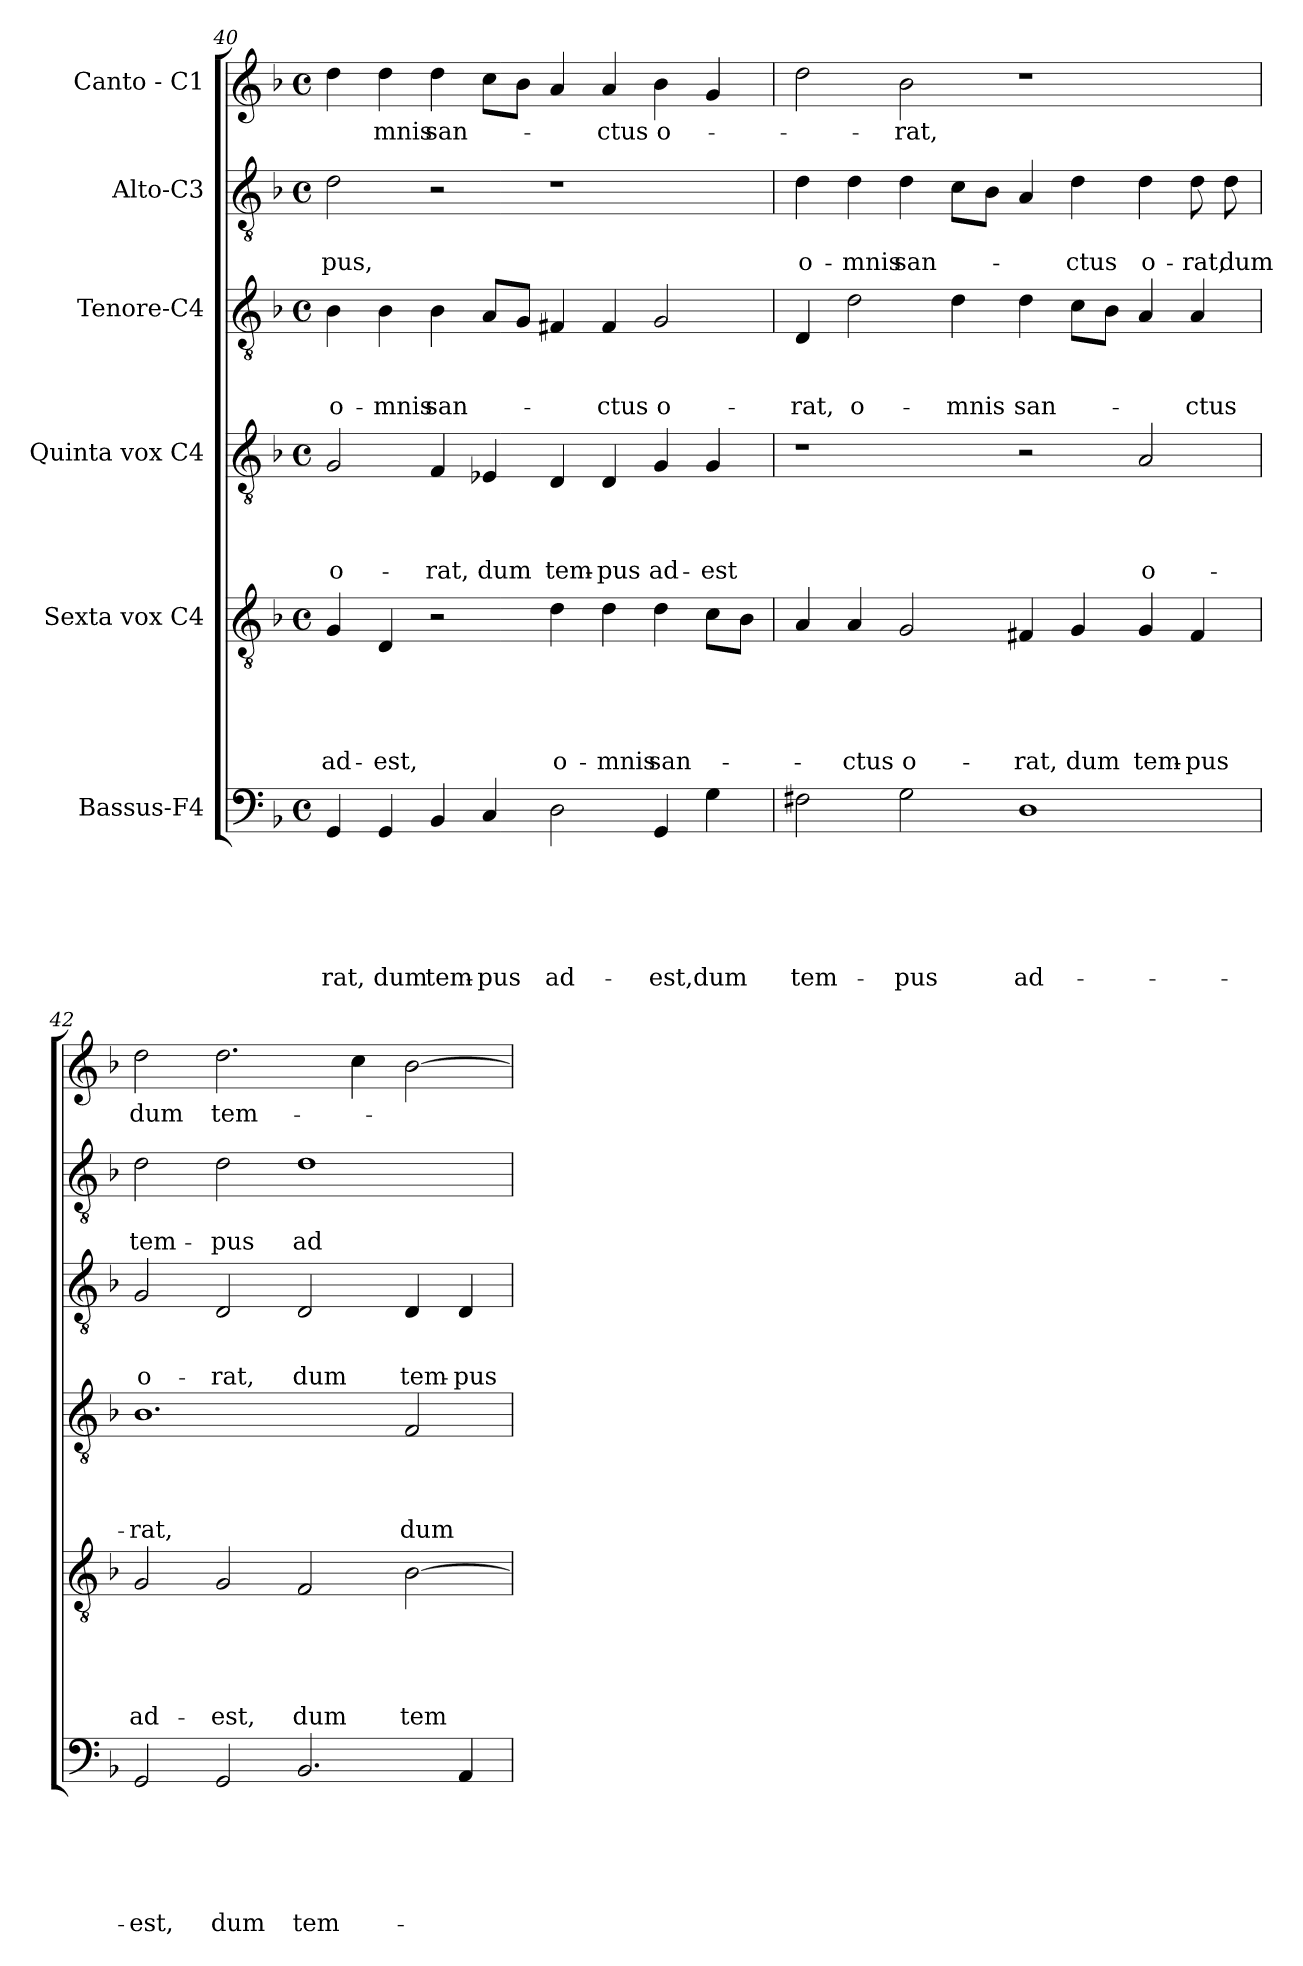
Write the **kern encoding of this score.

**kern	**text	**text	**text	**text	**text	**text	**kern	**text	**text	**text	**text	**text	**kern	**text	**text	**text	**text	**kern	**text	**text	**text	**kern	**text	**text	**kern	**text
*part6	*part6	*part6	*part6	*part6	*part6	*part6	*part5	*part5	*part5	*part5	*part5	*part5	*part4	*part4	*part4	*part4	*part4	*part3	*part3	*part3	*part3	*part2	*part2	*part2	*part1	*part1
*staff6	*staff6	*staff6	*staff6	*staff6	*staff6	*staff6	*staff5	*staff5	*staff5	*staff5	*staff5	*staff5	*staff4	*staff4	*staff4	*staff4	*staff4	*staff3	*staff3	*staff3	*staff3	*staff2	*staff2	*staff2	*staff1	*staff1
*I"Bassus-F4	*	*	*	*	*	*	*I"Sexta vox C4	*	*	*	*	*	*I"Quinta vox C4	*	*	*	*	*I"Tenore-C4	*	*	*	*I"Alto-C3	*	*	*I"Canto - C1	*
!!LO:PB:g=z
*clefF4	*	*	*	*	*	*	*clefGv2	*	*	*	*	*	*clefGv2	*	*	*	*	*clefGv2	*	*	*	*clefGv2	*	*	*clefG2	*
*k[b-]	*	*	*	*	*	*	*k[b-]	*	*	*	*	*	*k[b-]	*	*	*	*	*k[b-]	*	*	*	*k[b-]	*	*	*k[b-]	*
*F:	*	*	*	*	*	*	*F:	*	*	*	*	*	*F:	*	*	*	*	*F:	*	*	*	*F:	*	*	*F:	*
*M4/4	*	*	*	*	*	*	*M4/4	*	*	*	*	*	*M4/4	*	*	*	*	*M4/4	*	*	*	*M4/4	*	*	*M4/4	*
*met(c)	*	*	*	*	*	*	*met(c)	*	*	*	*	*	*met(c)	*	*	*	*	*met(c)	*	*	*	*met(c)	*	*	*met(c)	*
=40	=40	=40	=40	=40	=40	=40	=40	=40	=40	=40	=40	=40	=40	=40	=40	=40	=40	=40	=40	=40	=40	=40	=40	=40	=40	=40
!	!	!	!	!	!	!LO:LY:b	!	!	!	!	!	!LO:LY:b	!	!	!	!	!LO:LY:b	!	!	!	!LO:LY:b	!	!	!LO:LY:b	!	!
4GG/	.	.	.	.	.	-rat,	4G/	.	.	.	.	ad-	2G/	.	.	.	o-	4B-\	.	.	o-	2d\	.	-pus,	4dd\	.
!	!	!	!	!	!	!LO:LY:b	!	!	!	!	!	!LO:LY:b	!	!	!	!	!	!	!	!	!LO:LY:b	!	!	!	!	!LO:LY:b
4GG/	.	.	.	.	.	dum	4D/	.	.	.	.	-est,	.	.	.	.	.	4B-\	.	.	-mnis	.	.	.	4dd\	-mnis
!	!	!	!	!	!	!LO:LY:b	!	!	!	!	!	!	!	!	!	!	!LO:LY:b	!	!	!	!LO:LY:b	!	!	!	!	!LO:LY:b
4BB-/	.	.	.	.	.	tem-	2r	.	.	.	.	.	4F/	.	.	.	-rat,	4B-\	.	.	san-	2r	.	.	4dd\	san-
!	!	!	!	!	!	!LO:LY:b	!	!	!	!	!	!	!	!	!	!	!LO:LY:b	!	!	!	!	!	!	!	!	!
4C/	.	.	.	.	.	-pus	.	.	.	.	.	.	4E-X/	.	.	.	dum	8A/L	.	.	.	.	.	.	8cc\L	.
.	.	.	.	.	.	.	.	.	.	.	.	.	.	.	.	.	.	8G/J	.	.	.	.	.	.	8b-\J	.
!	!	!	!	!	!	!LO:LY:b	!	!	!	!	!	!LO:LY:b	!	!	!	!	!LO:LY:b	!	!	!	!	!	!	!	!	!
2D\	.	.	.	.	.	ad-	4d\	.	.	.	.	o-	4D/	.	.	.	tem-	4F#X/	.	.	.	1r	.	.	4a/	.
!	!	!	!	!	!	!	!	!	!	!	!	!LO:LY:b	!	!	!	!	!LO:LY:b	!	!	!	!LO:LY:b	!	!	!	!	!LO:LY:b
.	.	.	.	.	.	.	4d\	.	.	.	.	-mnis	4D/	.	.	.	-pus	4F#/	.	.	-ctus	.	.	.	4a/	-ctus
!	!	!	!	!	!	!LO:LY:b	!	!	!	!	!	!LO:LY:b	!	!	!	!	!LO:LY:b	!	!	!	!LO:LY:b	!	!	!	!	!LO:LY:b
4GG/	.	.	.	.	.	-est,dum	4d\	.	.	.	.	san-	4G/	.	.	.	ad-	2G/	.	.	o-	.	.	.	4b-\	o-
!	!	!	!	!	!	!	!	!	!	!	!	!	!	!	!	!	!LO:LY:b	!	!	!	!	!	!	!	!	!
4G\	.	.	.	.	.	.	8c\L	.	.	.	.	.	4G/	.	.	.	-est	.	.	.	.	.	.	.	4g/	.
.	.	.	.	.	.	.	8B-\J	.	.	.	.	.	.	.	.	.	.	.	.	.	.	.	.	.	.	.
=41	=41	=41	=41	=41	=41	=41	=41	=41	=41	=41	=41	=41	=41	=41	=41	=41	=41	=41	=41	=41	=41	=41	=41	=41	=41	=41
!	!	!	!	!	!	!LO:LY:b	!	!	!	!	!	!	!	!	!	!	!	!	!	!	!LO:LY:b	!	!	!LO:LY:b	!	!
2F#X\	.	.	.	.	.	tem-	4A/	.	.	.	.	.	1r	.	.	.	.	4D/	.	.	-rat,	4d\	.	o-	2dd\	.
!	!	!	!	!	!	!	!	!	!	!	!	!LO:LY:b	!	!	!	!	!	!	!	!	!LO:LY:b	!	!	!LO:LY:b	!	!
.	.	.	.	.	.	.	4A/	.	.	.	.	-ctus	.	.	.	.	.	2d\	.	.	o-	4d\	.	-mnis	.	.
!	!	!	!	!	!	!LO:LY:b	!	!	!	!	!	!LO:LY:b	!	!	!	!	!	!	!	!	!	!	!	!LO:LY:b	!	!LO:LY:b
2G\	.	.	.	.	.	-pus	2G/	.	.	.	.	o-	.	.	.	.	.	.	.	.	.	4d\	.	san-	2b-\	-rat,
!	!	!	!	!	!	!	!	!	!	!	!	!	!	!	!	!	!	!	!	!	!LO:LY:b	!	!	!	!	!
.	.	.	.	.	.	.	.	.	.	.	.	.	.	.	.	.	.	4d\	.	.	-mnis	8c\L	.	.	.	.
.	.	.	.	.	.	.	.	.	.	.	.	.	.	.	.	.	.	.	.	.	.	8B-\J	.	.	.	.
!	!	!	!	!	!	!LO:LY:b	!	!	!	!	!	!LO:LY:b	!	!	!	!	!	!	!	!	!LO:LY:b	!	!	!	!	!
1D	.	.	.	.	.	ad-	4F#X/	.	.	.	.	-rat,	2r	.	.	.	.	4d\	.	.	san-	4A/	.	.	1r	.
!	!	!	!	!	!	!	!	!	!	!	!	!LO:LY:b	!	!	!	!	!	!	!	!	!	!	!	!LO:LY:b	!	!
.	.	.	.	.	.	.	4G/	.	.	.	.	dum	.	.	.	.	.	8c\L	.	.	.	4d\	.	-ctus	.	.
.	.	.	.	.	.	.	.	.	.	.	.	.	.	.	.	.	.	8B-\J	.	.	.	.	.	.	.	.
!	!	!	!	!	!	!	!	!	!	!	!	!LO:LY:b	!	!	!	!	!LO:LY:b	!	!	!	!	!	!	!LO:LY:b	!	!
.	.	.	.	.	.	.	4G/	.	.	.	.	tem-	2A/	.	.	.	o-	4A/	.	.	.	4d\	.	o-	.	.
!	!	!	!	!	!	!	!	!	!	!	!	!LO:LY:b	!	!	!	!	!	!	!	!	!LO:LY:b	!	!	!LO:LY:b	!	!
.	.	.	.	.	.	.	4F#/	.	.	.	.	-pus	.	.	.	.	.	4A/	.	.	-ctus	8d\	.	-rat,	.	.
!	!	!	!	!	!	!	!	!	!	!	!	!	!	!	!	!	!	!	!	!	!	!	!	!LO:LY:b	!	!
.	.	.	.	.	.	.	.	.	.	.	.	.	.	.	.	.	.	.	.	.	.	8d\	.	dum	.	.
=42	=42	=42	=42	=42	=42	=42	=42	=42	=42	=42	=42	=42	=42	=42	=42	=42	=42	=42	=42	=42	=42	=42	=42	=42	=42	=42
!	!	!	!	!	!	!LO:LY:b	!	!	!	!	!	!LO:LY:b	!	!	!	!	!LO:LY:b	!	!	!	!LO:LY:b	!	!	!LO:LY:b	!	!LO:LY:b
2GG/	.	.	.	.	.	-est,	2G/	.	.	.	.	ad-	1.B-	.	.	.	-rat,	2G/	.	.	o-	2d\	.	tem-	2dd\	dum
!	!	!	!	!	!	!LO:LY:b	!	!	!	!	!	!LO:LY:b	!	!	!	!	!	!	!	!	!LO:LY:b	!	!	!LO:LY:b	!	!LO:LY:b
2GG/	.	.	.	.	.	dum	2G/	.	.	.	.	-est,	.	.	.	.	.	2D/	.	.	-rat,	2d\	.	-pus	2.dd\	tem-
!	!	!	!	!	!	!LO:LY:b	!	!	!	!	!	!LO:LY:b	!	!	!	!	!	!	!	!	!LO:LY:b	!	!	!LO:LY:b	!	!
2.BB-/	.	.	.	.	.	tem-	2F/	.	.	.	.	dum	.	.	.	.	.	2D/	.	.	dum	1d	.	ad-	.	.
.	.	.	.	.	.	.	.	.	.	.	.	.	.	.	.	.	.	.	.	.	.	.	.	.	4cc\	.
!	!	!	!	!	!	!	!	!	!	!	!	!LO:LY:b	!	!	!	!	!LO:LY:b	!	!	!	!LO:LY:b	!	!	!	!	!
.	.	.	.	.	.	.	[>2B-\	.	.	.	.	tem-	2F/	.	.	.	dum	4D/	.	.	tem-	.	.	.	[>2b-\	.
!	!	!	!	!	!	!	!	!	!	!	!	!	!	!	!	!	!	!	!	!	!LO:LY:b	!	!	!	!	!
4AA/	.	.	.	.	.	.	.	.	.	.	.	.	.	.	.	.	.	4D/	.	.	-pus	.	.	.	.	.
=	=	=	=	=	=	=	=	=	=	=	=	=	=	=	=	=	=	=	=	=	=	=	=	=	=	=
*-	*-	*-	*-	*-	*-	*-	*-	*-	*-	*-	*-	*-	*-	*-	*-	*-	*-	*-	*-	*-	*-	*-	*-	*-	*-	*-
